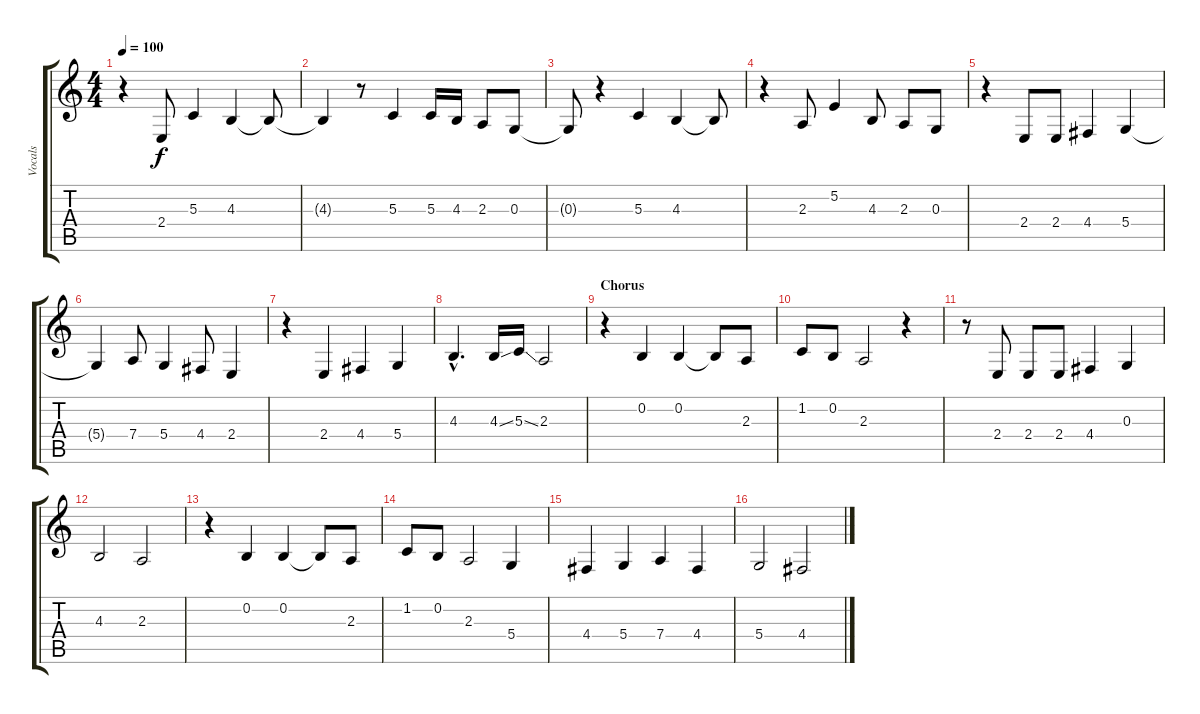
\track ("Vocals" "Vocals") {instrument lead6voice}
\staff {score tabs}
\tuning (E4 B3 G3 D3 A2 E2) {hide}
\ts (4 4)
\tempo 100
\clef g2
\ks c
r.4{dy f} 2.4.8 5.3.4 4.3.4 4.3{t}.8 |
4.3{t}.4 r.8 5.3.4 5.3.16 4.3.16 2.3.8 0.3.8 |
0.3{t}.8 r.4 5.3.4 4.3.4 4.3{t}.8 |
r.4 2.3.8 5.2.4 4.3.8 2.3.8 0.3.8 |
r.4 2.4.8 2.4.8 4.4.4 5.4.4 |
5.4{t}.4 7.4.8 5.4.4 4.4.8 2.4.4 |
r.4 2.4.4 4.4.4 5.4.4 |
4.3{hac}.4{d} 4.3{ss}.16 5.3{ss}.16 2.3.2 |
\section ("" "Chorus")
r.4 0.2.4 0.2.4 0.2{t}.8 2.3.8 |
1.2.8 0.2.8 2.3.2 r.4 |
r.8 2.4.8 2.4.8 2.4.8 4.4.4 0.3.4 |
4.3.2 2.3.2 |
r.4 0.2.4 0.2.4 0.2{t}.8 2.3.8 |
1.2.8 0.2.8 2.3.2 5.4.4 |
4.4.4 5.4.4 7.4.4 4.4.4 |
5.4.2 4.4.2
